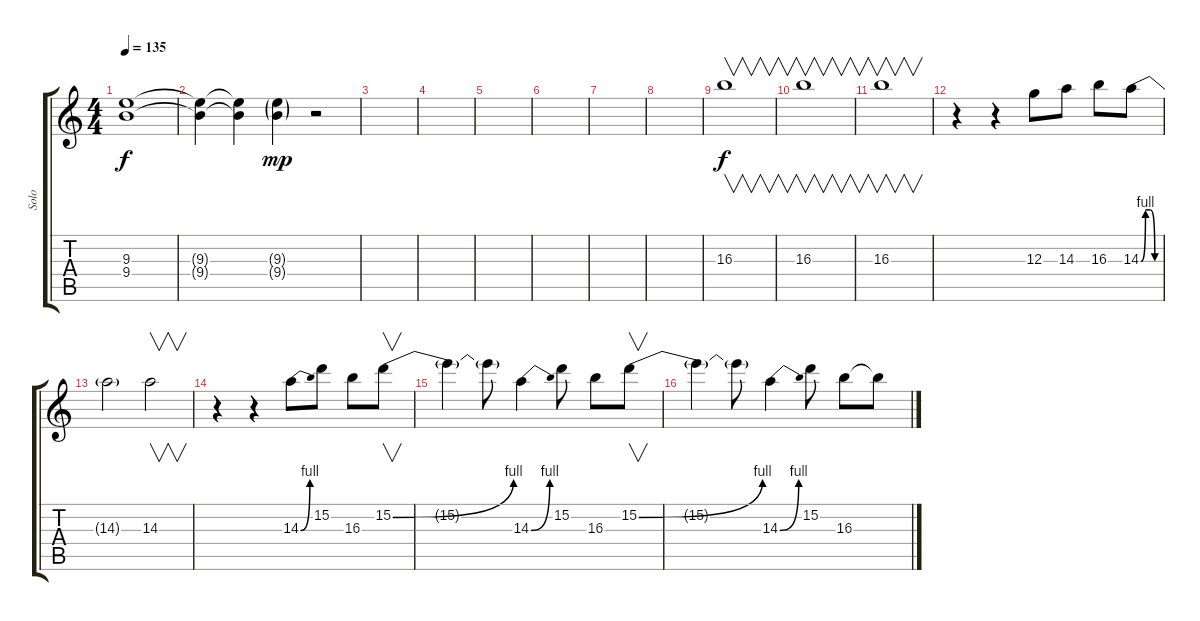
\track ("Solo" "Solo") {instrument overdrivenguitar}
\staff {score tabs}
\tuning (E4 B3 G3 D3 A2 E2) {hide}
\ts (4 4)
\tempo 135
\clef g2
\ks c
(9.3 9.4).1{dy f} |
(9.3{t} 9.4{t}).4 (9.3{t} 9.4{t}).4 (9.3{g} 9.4{g}).4{dy mp} r.2 |
|
|
|
|
|
|
16.3.1{v dy f} |
16.3.1{v} |
16.3.1{v} |
r.4 r.4 12.3.8 14.3.8 16.3.8 14.3{be (custom 0 0 15 4 30 4 45 0 60 0)}.8 |
14.3{t}.2 14.3.2{v} |
r.4 r.4 14.3{be (bend 0 0 60 4)}.8 15.2.8 16.3.8 15.2{be (bend 0 0 60 4)}.8{v} |
15.2{t}.4 15.2{t}.8 14.3{be (bend 0 0 60 4)}.4 15.2.8 16.3.8 15.2{be (bend 0 0 60 4)}.8{v} |
15.2{t}.4 15.2{t}.8 14.3{be (bend 0 0 60 4)}.4 15.2.8 16.3.8 16.3{t}.8
